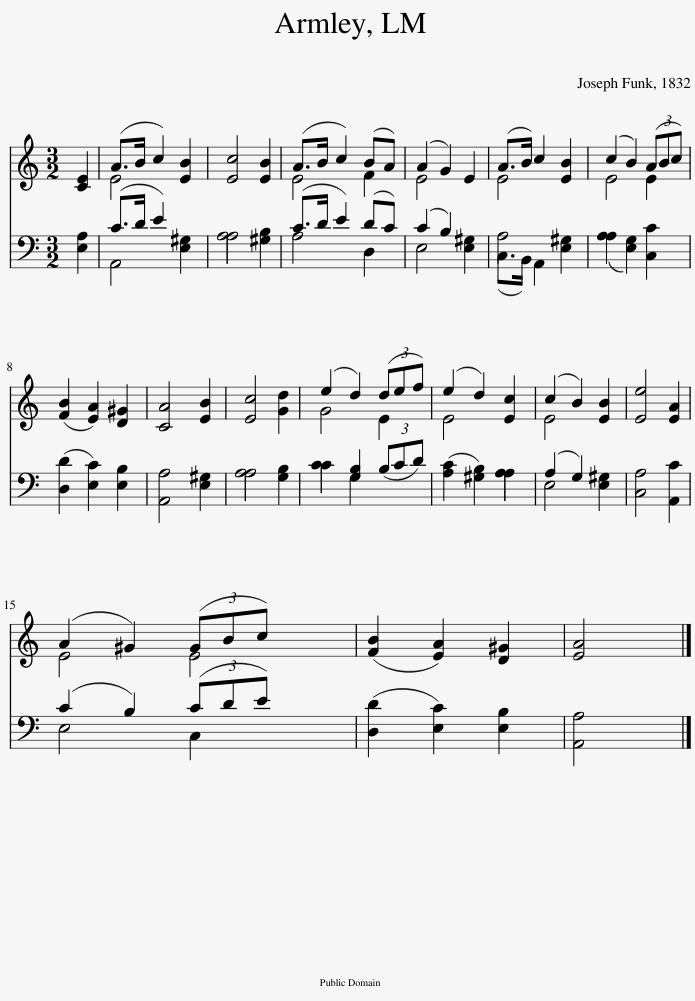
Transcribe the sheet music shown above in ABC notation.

X:1
%%score ( 1 2 ) ( 3 4 )
L:1/8
M:3/2
I:linebreak $
K:C
V:1 treble
V:2 treble
V:3 bass
V:4 bass
V:1
 [CE]2 | (A>B c2) [EB]2 | [Ec]4 [EB]2 | (A>B c2) (BA) | (A2 G2) E2 | %5
 (A>B) c2 [EB]2 | (c2 B2) (3(ABc) |$ ([FB]2 [EA]2) [D^G]2 | [CA]4 [EB]2 | [Ec]4 [Gd]2 | %10
 (e2 d2) (3(def) | (e2 d2) [Ec]2 | (c2 B2) [EB]2 | [Ee]4 [EA]2 |$ (A2 ^G2) (3(GBc) x2 | %15
 ([FB]2 [EA]2) [D^G]2 | [EA]4 |] %17
V:2
 x2 | E4 x2 | x6 | E4 F2 | E4 x2 | %5
 E4 x2 | E4 E2 |$ x6 | x6 | x6 | %10
 G4 E2 | E4 x2 | E4 x2 | x6 |$ E4 E4 | %15
 x6 | x4 |] %17
V:3
 [E,A,]2 | (C>D E2) [E,^G,]2 | A,4 [^G,B,]2 | (C>D E2) (DC) | (C2 B,2) [E,^G,]2 | %5
 (C,>B,,) A,,2 [E,^G,]2 | (A,2 [E,G,]2) [C,C]2 |$ ([D,D]2 [E,C]2) [E,B,]2 | [A,,A,]4 [E,^G,]2 | A,4 [G,B,]2 | %10
 C2 [G,B,]2 (3(B,CD) | ([A,C]2 [^G,B,]2) A,2 | (A,2 G,2) [E,^G,]2 | [C,A,]4 [A,,C]2 |$ (C2 B,2) (3(CDE) x2 | %15
 ([D,D]2 [E,C]2) [E,B,]2 | [A,,A,]4 |] %17
V:4
 x2 | A,,4 x2 | A,4 x2 | A,4 D,2 | E,4 x2 | %5
 A,4 x2 | A,2 x4 |$ x6 | x6 | A,4 x2 | %10
 C2 G,2 x2 | x4 A,2 | E,4 x2 | x6 |$ E,4 C,2 x2 | %15
 x6 | x4 |] %17
